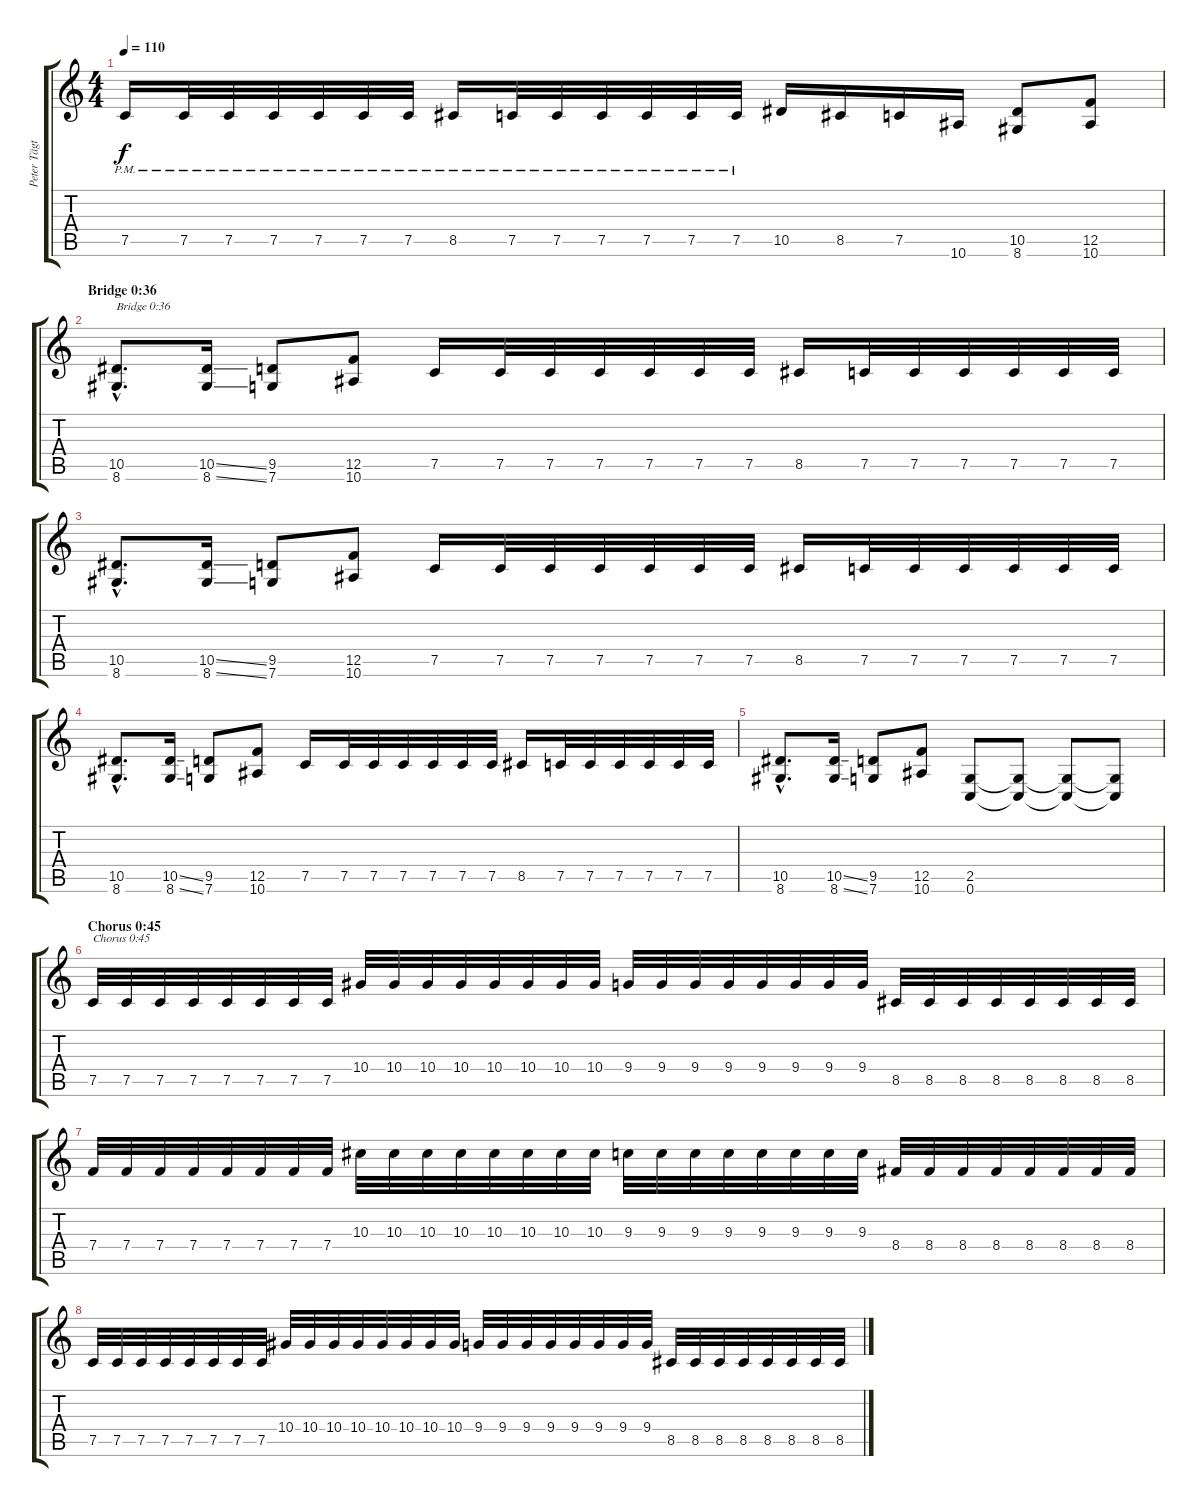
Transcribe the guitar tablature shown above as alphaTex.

\track ("Peter Tägtgren (Lead)" "Peter Tägt") {instrument overdrivenguitar}
\staff {score tabs}
\tuning (C4 G3 Eb3 Bb2 F2 C2) {hide}
\ts (4 4)
\tempo 110
\clef g2
\ks c
7.5{pm}.16{dy f} 7.5{pm}.32 7.5{pm}.32 7.5{pm}.32 7.5{pm}.32 7.5{pm}.32 7.5{pm}.32 8.5{pm}.16 7.5{pm}.32 7.5{pm}.32 7.5{pm}.32 7.5{pm}.32 7.5{pm}.32 7.5{pm}.32 10.5.16 8.5.16 7.5.16 10.6.16 (10.5 8.6).8 (12.5 10.6).8 |
\section ("" "Bridge 0:36")
(10.5{hac} 8.6{hac}).8{d txt "Bridge 0:36"} (10.5{ss} 8.6{ss}).16 (9.5 7.6).8 (12.5 10.6).8 7.5.16 7.5.32 7.5.32 7.5.32 7.5.32 7.5.32 7.5.32 8.5.16 7.5.32 7.5.32 7.5.32 7.5.32 7.5.32 7.5.32 |
(10.5{hac} 8.6{hac}).8{d} (10.5{ss} 8.6{ss}).16 (9.5 7.6).8 (12.5 10.6).8 7.5.16 7.5.32 7.5.32 7.5.32 7.5.32 7.5.32 7.5.32 8.5.16 7.5.32 7.5.32 7.5.32 7.5.32 7.5.32 7.5.32 |
(10.5{hac} 8.6{hac}).8{d} (10.5{ss} 8.6{ss}).16 (9.5 7.6).8 (12.5 10.6).8 7.5.16 7.5.32 7.5.32 7.5.32 7.5.32 7.5.32 7.5.32 8.5.16 7.5.32 7.5.32 7.5.32 7.5.32 7.5.32 7.5.32 |
(10.5{hac} 8.6{hac}).8{d} (10.5{ss} 8.6{ss}).16 (9.5 7.6).8 (12.5 10.6).8 (2.5 0.6).8 (2.5{t} 0.6{t}).8 (2.5{t} 0.6{t}).8 (2.5{t} 0.6{t}).8 |
\section ("" "Chorus 0:45")
7.5.32{txt "Chorus 0:45"} 7.5.32 7.5.32 7.5.32 7.5.32 7.5.32 7.5.32 7.5.32 10.4.32 10.4.32 10.4.32 10.4.32 10.4.32 10.4.32 10.4.32 10.4.32 9.4.32 9.4.32 9.4.32 9.4.32 9.4.32 9.4.32 9.4.32 9.4.32 8.5.32 8.5.32 8.5.32 8.5.32 8.5.32 8.5.32 8.5.32 8.5.32 |
7.4.32 7.4.32 7.4.32 7.4.32 7.4.32 7.4.32 7.4.32 7.4.32 10.3.32 10.3.32 10.3.32 10.3.32 10.3.32 10.3.32 10.3.32 10.3.32 9.3.32 9.3.32 9.3.32 9.3.32 9.3.32 9.3.32 9.3.32 9.3.32 8.4.32 8.4.32 8.4.32 8.4.32 8.4.32 8.4.32 8.4.32 8.4.32 |
7.5.32 7.5.32 7.5.32 7.5.32 7.5.32 7.5.32 7.5.32 7.5.32 10.4.32 10.4.32 10.4.32 10.4.32 10.4.32 10.4.32 10.4.32 10.4.32 9.4.32 9.4.32 9.4.32 9.4.32 9.4.32 9.4.32 9.4.32 9.4.32 8.5.32 8.5.32 8.5.32 8.5.32 8.5.32 8.5.32 8.5.32 8.5.32
